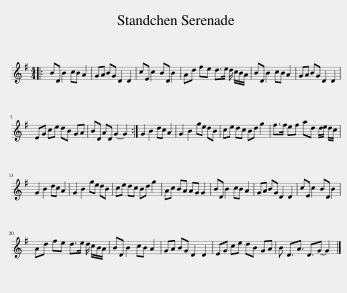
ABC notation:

X:1
L:1/8
M:4/4
I:linebreak $
K:G
V:1 treble
V:1
|: BD B2 cB A2 | GA BG D2 D2 | cE c2 BD B2 | Ad fe d>e d/ c/B/A/ | BD B2 cB A2 | %5
 GA BG D2 D2 |$ EG ce dB GA | BD AD G2- G2 :| G2 B2 dc A2 | G2 B2 ge dB | %10
 ce dc Bd g2 | f>f ef ad d/e/ d/c/ |$ G2 B2 dc A2 | G2 B2 ge dB | ce dc Bd g2 | %15
 Ac BA AG G2 | BD B2 cB A2 | GA BG D2 D2 | cE c2 BD B2 |$ Ad fe d>e d/ c/B/A/ | %20
 BD B2 cB A2 | GA BG D2 D2 | EG ce dB GA | B D3/2A3/2 D3/2G- G2 |] %24
